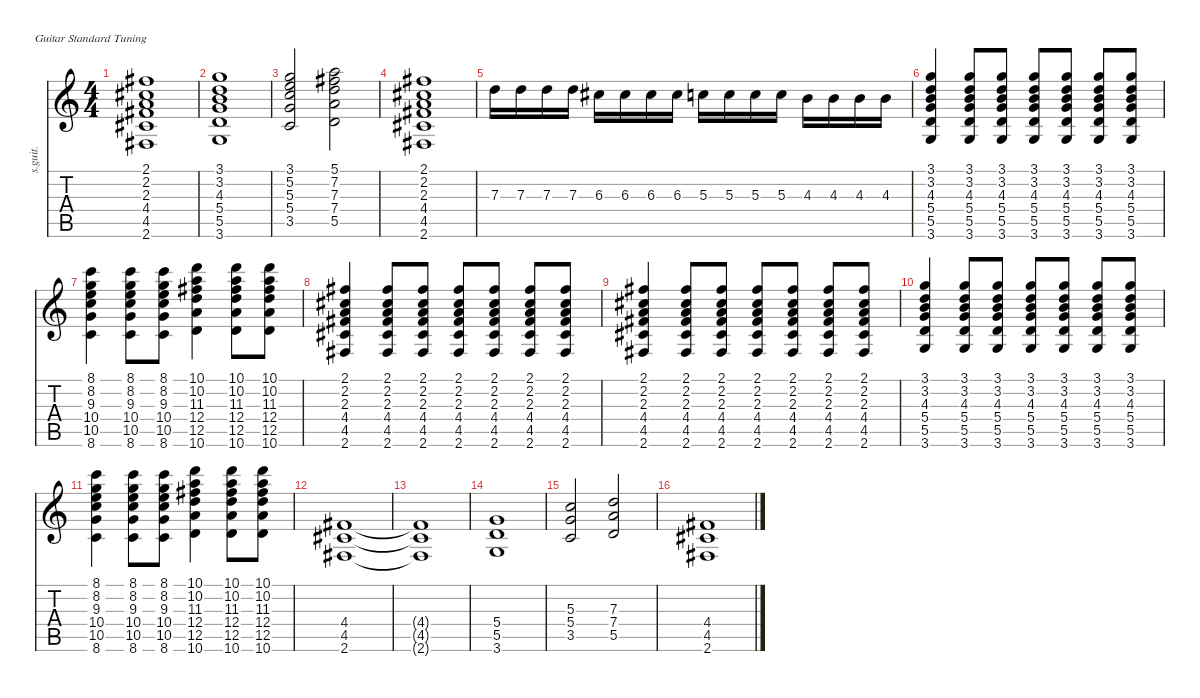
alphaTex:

\defaultSystemsLayout 4
\hideDynamics
\bracketExtendMode nobrackets
\track ("" "s.guit.") {instrument distortionguitar}
\staff {score tabs}
\tuning (E4 B3 G3 D3 A2 E2)
\ts (4 4)
\tempo (180 hide)
\clef g2
\ks c
(2.1{acc #} 2.2{acc #} 2.3 4.4{acc #} 4.5{acc #} 2.6{acc #}).1{dy f} |
(3.1 3.2 4.3 5.4 5.5 3.6).1 |
(3.1 5.2 5.3 5.4 3.5).2 (5.1 7.2{acc #} 7.3 7.4 5.5).2 |
(2.1{acc #} 2.2{acc #} 2.3 4.4{acc #} 4.5{acc #} 2.6{acc #}).1 |
7.3.16 7.3.16 7.3.16 7.3.16 6.3{acc #}.16 6.3{acc #}.16 6.3{acc #}.16 6.3{acc #}.16 5.3.16 5.3.16 5.3.16 5.3.16 4.3.16 4.3.16 4.3.16 4.3.16 |
(3.1 3.2 4.3 5.4 5.5 3.6).4 (3.1 3.2 4.3 5.4 5.5 3.6).8 (3.1 3.2 4.3 5.4 5.5 3.6).8 (3.1 3.2 4.3 5.4 5.5 3.6).8 (3.1 3.2 4.3 5.4 5.5 3.6).8 (3.1 3.2 4.3 5.4 5.5 3.6).8 (3.1 3.2 4.3 5.4 5.5 3.6).8 |
(8.1 8.2 9.3 10.4 10.5 8.6).4 (8.1 8.2 9.3 10.4 10.5 8.6).8 (8.1 8.2 9.3 10.4 10.5 8.6).8 (10.1 10.2 11.3{acc #} 12.4 12.5 10.6).4 (10.1 10.2 11.3{acc #} 12.4 12.5 10.6).8 (10.1 10.2 11.3{acc #} 12.4 12.5 10.6).8 |
(2.1{acc #} 2.2{acc #} 2.3 4.4{acc #} 4.5{acc #} 2.6{acc #}).4 (2.1{acc #} 2.2{acc #} 2.3 4.4{acc #} 4.5{acc #} 2.6{acc #}).8 (2.1{acc #} 2.2{acc #} 2.3 4.4{acc #} 4.5{acc #} 2.6{acc #}).8 (2.1{acc #} 2.2{acc #} 2.3 4.4{acc #} 4.5{acc #} 2.6{acc #}).8 (2.1{acc #} 2.2{acc #} 2.3 4.4{acc #} 4.5{acc #} 2.6{acc #}).8 (2.1{acc #} 2.2{acc #} 2.3 4.4{acc #} 4.5{acc #} 2.6{acc #}).8 (2.1{acc #} 2.2{acc #} 2.3 4.4{acc #} 4.5{acc #} 2.6{acc #}).8 |
(2.1{acc #} 2.2{acc #} 2.3 4.4{acc #} 4.5{acc #} 2.6{acc #}).4 (2.1{acc #} 2.2{acc #} 2.3 4.4{acc #} 4.5{acc #} 2.6{acc #}).8 (2.1{acc #} 2.2{acc #} 2.3 4.4{acc #} 4.5{acc #} 2.6{acc #}).8 (2.1{acc #} 2.2{acc #} 2.3 4.4{acc #} 4.5{acc #} 2.6{acc #}).8 (2.1{acc #} 2.2{acc #} 2.3 4.4{acc #} 4.5{acc #} 2.6{acc #}).8 (2.1{acc #} 2.2{acc #} 2.3 4.4{acc #} 4.5{acc #} 2.6{acc #}).8 (2.1{acc #} 2.2{acc #} 2.3 4.4{acc #} 4.5{acc #} 2.6{acc #}).8 |
(3.1 3.2 4.3 5.4 5.5 3.6).4 (3.1 3.2 4.3 5.4 5.5 3.6).8 (3.1 3.2 4.3 5.4 5.5 3.6).8 (3.1 3.2 4.3 5.4 5.5 3.6).8 (3.1 3.2 4.3 5.4 5.5 3.6).8 (3.1 3.2 4.3 5.4 5.5 3.6).8 (3.1 3.2 4.3 5.4 5.5 3.6).8 |
(8.1 8.2 9.3 10.4 10.5 8.6).4 (8.1 8.2 9.3 10.4 10.5 8.6).8 (8.1 8.2 9.3 10.4 10.5 8.6).8 (10.1 10.2 11.3{acc #} 12.4 12.5 10.6).4 (10.1 10.2 11.3{acc #} 12.4 12.5 10.6).8 (10.1 10.2 11.3{acc #} 12.4 12.5 10.6).8 |
(4.4{acc #} 4.5{acc #} 2.6{acc #}).1 |
(4.4{t acc #} 4.5{t acc #} 2.6{t acc #}).1 |
(5.4 5.5 3.6).1 |
(5.3 5.4 3.5).2 (7.3 7.4 5.5).2 |
(4.4{acc #} 4.5{acc #} 2.6{acc #}).1
